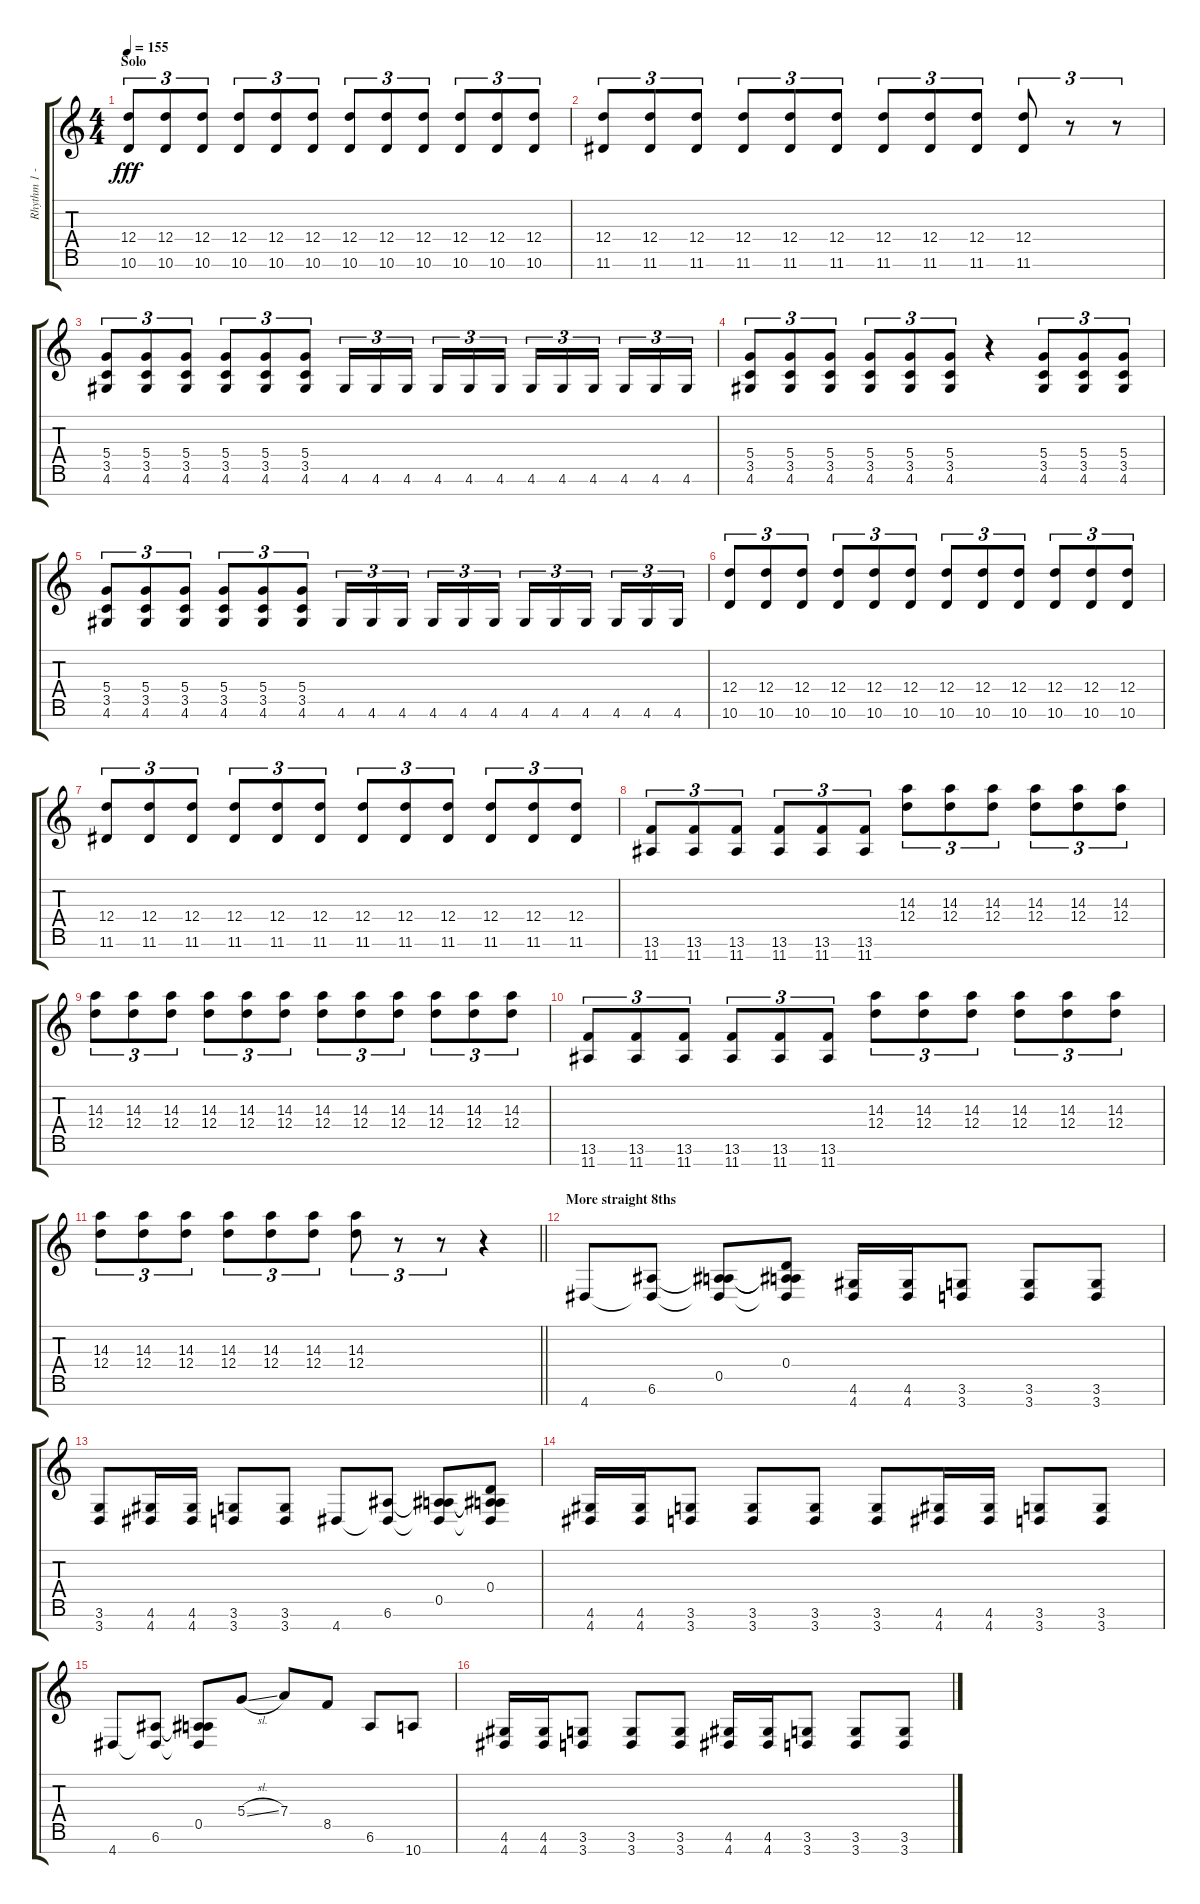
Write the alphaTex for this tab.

\track ("Rhythm 1 - Rob" "Rhythm 1 -") {instrument distortionguitar}
\staff {score tabs}
\tuning (E4 B3 G3 D3 A2 E2 B1) {hide}
\ts (4 4)
\section ("" "Solo")
\tempo 155
\clef g2
\ks c
(12.4 10.6).8{tu (3 2) dy fff} (12.4 10.6).8{tu (3 2)} (12.4 10.6).8{tu (3 2)} (12.4 10.6).8{tu (3 2)} (12.4 10.6).8{tu (3 2)} (12.4 10.6).8{tu (3 2)} (12.4 10.6).8{tu (3 2)} (12.4 10.6).8{tu (3 2)} (12.4 10.6).8{tu (3 2)} (12.4 10.6).8{tu (3 2)} (12.4 10.6).8{tu (3 2)} (12.4 10.6).8{tu (3 2)} |
(12.4 11.6).8{tu (3 2)} (12.4 11.6).8{tu (3 2)} (12.4 11.6).8{tu (3 2)} (12.4 11.6).8{tu (3 2)} (12.4 11.6).8{tu (3 2)} (12.4 11.6).8{tu (3 2)} (12.4 11.6).8{tu (3 2)} (12.4 11.6).8{tu (3 2)} (12.4 11.6).8{tu (3 2)} (12.4 11.6).8{tu (3 2)} r.8{tu (3 2)} r.8{tu (3 2)} |
(5.4 3.5 4.6).8{tu (3 2)} (5.4 3.5 4.6).8{tu (3 2)} (5.4 3.5 4.6).8{tu (3 2)} (5.4 3.5 4.6).8{tu (3 2)} (5.4 3.5 4.6).8{tu (3 2)} (5.4 3.5 4.6).8{tu (3 2)} 4.6.16{tu (3 2)} 4.6.16{tu (3 2)} 4.6.16{tu (3 2) beam splitsecondary} 4.6.16{tu (3 2)} 4.6.16{tu (3 2)} 4.6.16{tu (3 2)} 4.6.16{tu (3 2)} 4.6.16{tu (3 2)} 4.6.16{tu (3 2) beam splitsecondary} 4.6.16{tu (3 2)} 4.6.16{tu (3 2)} 4.6.16{tu (3 2)} |
(5.4 3.5 4.6).8{tu (3 2)} (5.4 3.5 4.6).8{tu (3 2)} (5.4 3.5 4.6).8{tu (3 2)} (5.4 3.5 4.6).8{tu (3 2)} (5.4 3.5 4.6).8{tu (3 2)} (5.4 3.5 4.6).8{tu (3 2)} r.4 (5.4 3.5 4.6).8{tu (3 2)} (5.4 3.5 4.6).8{tu (3 2)} (5.4 3.5 4.6).8{tu (3 2)} |
(5.4 3.5 4.6).8{tu (3 2)} (5.4 3.5 4.6).8{tu (3 2)} (5.4 3.5 4.6).8{tu (3 2)} (5.4 3.5 4.6).8{tu (3 2)} (5.4 3.5 4.6).8{tu (3 2)} (5.4 3.5 4.6).8{tu (3 2)} 4.6.16{tu (3 2)} 4.6.16{tu (3 2)} 4.6.16{tu (3 2) beam splitsecondary} 4.6.16{tu (3 2)} 4.6.16{tu (3 2)} 4.6.16{tu (3 2)} 4.6.16{tu (3 2)} 4.6.16{tu (3 2)} 4.6.16{tu (3 2) beam splitsecondary} 4.6.16{tu (3 2)} 4.6.16{tu (3 2)} 4.6.16{tu (3 2)} |
(12.4 10.6).8{tu (3 2)} (12.4 10.6).8{tu (3 2)} (12.4 10.6).8{tu (3 2)} (12.4 10.6).8{tu (3 2)} (12.4 10.6).8{tu (3 2)} (12.4 10.6).8{tu (3 2)} (12.4 10.6).8{tu (3 2)} (12.4 10.6).8{tu (3 2)} (12.4 10.6).8{tu (3 2)} (12.4 10.6).8{tu (3 2)} (12.4 10.6).8{tu (3 2)} (12.4 10.6).8{tu (3 2)} |
(12.4 11.6).8{tu (3 2)} (12.4 11.6).8{tu (3 2)} (12.4 11.6).8{tu (3 2)} (12.4 11.6).8{tu (3 2)} (12.4 11.6).8{tu (3 2)} (12.4 11.6).8{tu (3 2)} (12.4 11.6).8{tu (3 2)} (12.4 11.6).8{tu (3 2)} (12.4 11.6).8{tu (3 2)} (12.4 11.6).8{tu (3 2)} (12.4 11.6).8{tu (3 2)} (12.4 11.6).8{tu (3 2)} |
(13.6 11.7).8{tu (3 2)} (13.6 11.7).8{tu (3 2)} (13.6 11.7).8{tu (3 2)} (13.6 11.7).8{tu (3 2)} (13.6 11.7).8{tu (3 2)} (13.6 11.7).8{tu (3 2)} (14.3 12.4).8{tu (3 2)} (14.3 12.4).8{tu (3 2)} (14.3 12.4).8{tu (3 2)} (14.3 12.4).8{tu (3 2)} (14.3 12.4).8{tu (3 2)} (14.3 12.4).8{tu (3 2)} |
(14.3 12.4).8{tu (3 2)} (14.3 12.4).8{tu (3 2)} (14.3 12.4).8{tu (3 2)} (14.3 12.4).8{tu (3 2)} (14.3 12.4).8{tu (3 2)} (14.3 12.4).8{tu (3 2)} (14.3 12.4).8{tu (3 2)} (14.3 12.4).8{tu (3 2)} (14.3 12.4).8{tu (3 2)} (14.3 12.4).8{tu (3 2)} (14.3 12.4).8{tu (3 2)} (14.3 12.4).8{tu (3 2)} |
(13.6 11.7).8{tu (3 2)} (13.6 11.7).8{tu (3 2)} (13.6 11.7).8{tu (3 2)} (13.6 11.7).8{tu (3 2)} (13.6 11.7).8{tu (3 2)} (13.6 11.7).8{tu (3 2)} (14.3 12.4).8{tu (3 2)} (14.3 12.4).8{tu (3 2)} (14.3 12.4).8{tu (3 2)} (14.3 12.4).8{tu (3 2)} (14.3 12.4).8{tu (3 2)} (14.3 12.4).8{tu (3 2)} |
\barLineRight lightlight
(14.3 12.4).8{tu (3 2)} (14.3 12.4).8{tu (3 2)} (14.3 12.4).8{tu (3 2)} (14.3 12.4).8{tu (3 2)} (14.3 12.4).8{tu (3 2)} (14.3 12.4).8{tu (3 2)} (14.3 12.4).8{tu (3 2)} r.8{tu (3 2)} r.8{tu (3 2)} r.4 |
\section ("" "More straight 8ths")
4.7.8 (6.6 4.7{t}).8 (0.5 6.6{t} 4.7{t}).8 (0.4 0.5{t} 6.6{t} 4.7{t}).8 (4.6 4.7).16 (4.6 4.7).16 (3.6 3.7).8 (3.6 3.7).8 (3.6 3.7).8 |
(3.6 3.7).8 (4.6 4.7).16 (4.6 4.7).16 (3.6 3.7).8 (3.6 3.7).8 4.7.8 (6.6 4.7{t}).8 (0.5 6.6{t} 4.7{t}).8 (0.4 0.5{t} 6.6{t} 4.7{t}).8 |
(4.6 4.7).16 (4.6 4.7).16 (3.6 3.7).8 (3.6 3.7).8 (3.6 3.7).8 (3.6 3.7).8 (4.6 4.7).16 (4.6 4.7).16 (3.6 3.7).8 (3.6 3.7).8 |
4.7.8 (6.6 4.7{t}).8 (0.5 6.6{t} 4.7{t}).8 5.4{sl}.8 7.4.8 8.5.8 6.6.8 10.7.8 |
(4.6 4.7).16 (4.6 4.7).16 (3.6 3.7).8 (3.6 3.7).8 (3.6 3.7).8 (4.6 4.7).16 (4.6 4.7).16 (3.6 3.7).8 (3.6 3.7).8 (3.6 3.7).8
